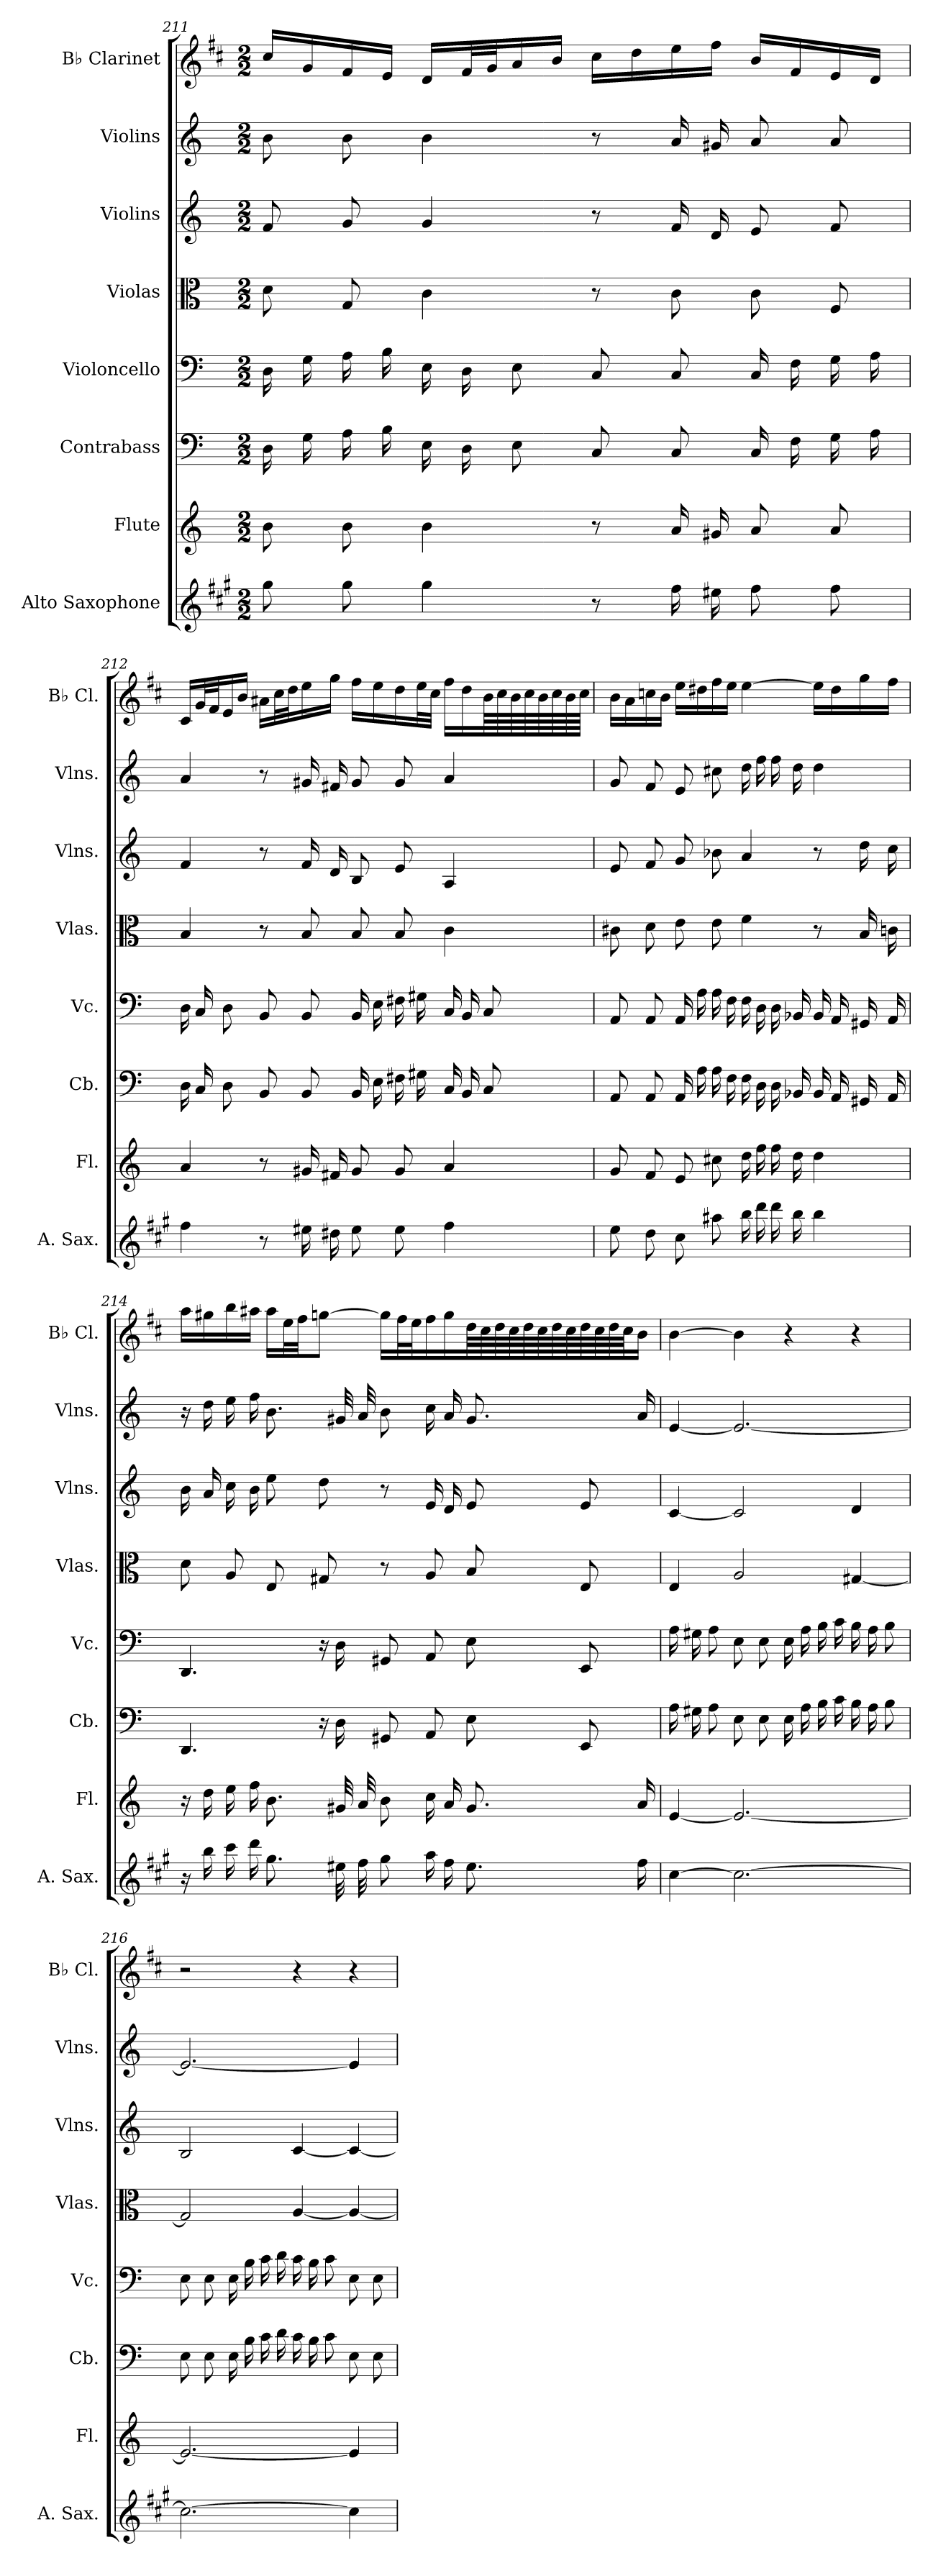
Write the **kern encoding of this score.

**kern	**kern	**kern	**kern	**kern	**kern	**kern	**kern
*part8	*part7	*part6	*part5	*part4	*part3	*part2	*part1
*staff8	*staff7	*staff6	*staff5	*staff4	*staff3	*staff2	*staff1
*I"Alto Saxophone	*I"Flute	*I"Contrabass	*I"Violoncello	*I"Violas	*I"Violins	*I"Violins	*I"B♭ Clarinet
*I'A. Sax.	*I'Fl.	*I'Cb.	*I'Vc.	*I'Vlas.	*I'Vlns.	*I'Vlns.	*I'B♭ Cl.
!!LO:LB:g=z
*clefG2	*clefG2	*clefF4	*clefF4	*clefC3	*clefG2	*clefG2	*clefG2
*ITrd5c9	*	*ITrd7c12	*	*	*	*	*ITrd1c2
*k[]	*k[]	*k[]	*k[]	*k[]	*k[]	*k[]	*k[]
*M2/2	*M2/2	*M2/2	*M2/2	*M2/2	*M2/2	*M2/2	*M2/2
=211	=211	=211	=211	=211	=211	=211	=211
8b\	8b\	16DD\	16D\	8d\	8f/	8b\	16b/LL
.	.	16GG\	16G\	.	.	.	16f/
8b\	8b\	16AA\	16A\	8G/	8g/	8b\	16e/
.	.	16BB\	16B\	.	.	.	16d/JJ
4b\	4b\	16EE\	16E\	4c\	4g/	4b\	16c/LL
.	.	16DD\	16D\	.	.	.	32e/L
.	.	.	.	.	.	.	32f/J
.	.	8EE\	8E\	.	.	.	16g/
.	.	.	.	.	.	.	16a/JJ
8r	8r	8CC/	8C/	8r	8r	8r	16b\LL
.	.	.	.	.	.	.	16cc\
16a\	16a/	8CC/	8C/	8c\	16f/	16a/	16dd\
16g#X\	16g#X/	.	.	.	16d/	16g#X/	16ee\JJ
8a\	8a/	16CC/	16C/	8c\	8e/	8a/	16a/LL
.	.	16FF\	16F\	.	.	.	16e/
8a\	8a/	16GG\	16G\	8F/	8f/	8a/	16d/
.	.	16AA\	16A\	.	.	.	16c/JJ
=212	=212	=212	=212	=212	=212	=212	=212
4a\	4a/	16DD\	16D\	4B/	4f/	4a/	16B/LL
.	.	16CC/	16C/	.	.	.	32f/L
.	.	.	.	.	.	.	32e/J
.	.	8DD\	8D\	.	.	.	16d/
.	.	.	.	.	.	.	16a/JJ
8r	8r	8BBB/	8BB/	8r	8r	8r	16g#X\LL
.	.	.	.	.	.	.	32b\L
.	.	.	.	.	.	.	32cc\J
16g#X\	16g#X/	8BBB/	8BB/	8B/	16f/	16g#X/	16dd\
16f#X\	16f#X/	.	.	.	16d/	16f#X/	16ff\JJ
8g#\	8g#/	16BBB/	16BB/	8B/	8B/	8g#/	16ee\LL
.	.	16EE\	16E\	.	.	.	16dd\
8g#\	8g#/	16FF#X\	16F#X\	8B/	8e/	8g#/	16cc\
.	.	16GG#X\	16G#X\	.	.	.	32dd\L
.	.	.	.	.	.	.	32b\JJJ
4a\	4a/	16CC/	16C/	4c\	4A/	4a/	16ee\LL
.	.	16BBB/	16BB/	.	.	.	16cc\
.	.	8CC/	8C/	.	.	.	64a\LL
.	.	.	.	.	.	.	64b\
.	.	.	.	.	.	.	64a\
.	.	.	.	.	.	.	64b\
.	.	.	.	.	.	.	64a\
.	.	.	.	.	.	.	64b\
.	.	.	.	.	.	.	64a\
.	.	.	.	.	.	.	64b\JJJJ
!!LO:LB:g=z
=213	=213	=213	=213	=213	=213	=213	=213
8g\	8g/	8AAA/	8AA/	8c#X\	8e/	8g/	16a\LL
.	.	.	.	.	.	.	16g\
8f\	8f/	8AAA/	8AA/	8d\	8f/	8f/	16b-X\
.	.	.	.	.	.	.	16a\JJ
8e\	8e/	16AAA/	16AA/	8e\	8g/	8e/	16dd\LL
.	.	16AA\	16A\	.	.	.	16cc#X\
8cc#X\	8cc#X\	16AA\	16A\	8e\	8b-X\	8cc#X\	16ee\
.	.	16FF\	16F\	.	.	.	16dd\JJ
16dd\	16dd\	16FF\	16F\	4f\	4a/	16dd\	[4dd\
16ff\	16ff\	16DD\	16D\	.	.	16ff\	.
16ff\	16ff\	16DD\	16D\	.	.	16ff\	.
16dd\	16dd\	16BBB-X/	16BB-X/	.	.	16dd\	.
4dd\	4dd\	16BBB-/	16BB-/	8r	8r	4dd\	16dd\LL]
.	.	16AAA/	16AA/	.	.	.	16cc#\
.	.	16GGG#X/	16GG#X/	16B/	16dd\	.	16ff\
.	.	16AAA/	16AA/	16cn\	16cc\	.	16ee\JJ
=214	=214	=214	=214	=214	=214	=214	=214
16r	16r	4.DDD/	4.DD/	8d\	16b\	16r	16gg\LL
16dd\	16dd\	.	.	.	16a/	16dd\	16ff#X\
16ee\	16ee\	.	.	8A/	16cc\	16ee\	16aa\
16ff\	16ff\	.	.	.	16b\	16ff\	16gg#X\JJ
8.b\	8.b\	.	.	8E/	8ee\	8.b\	16gg#\LL
.	.	.	.	.	.	.	32dd\L
.	.	.	.	.	.	.	32ee\JJ
.	.	16r	16r	8G#X/	8dd\	.	[8ffn\J
32g#X\	32g#X/	16DD\	16D\	.	.	32g#X/	.
32a\	32a/	.	.	.	.	32a/	.
8b\	8b\	8GGG#X/	8GG#X/	8r	8r	8b\	16ff\LL]
.	.	.	.	.	.	.	32ee\L
.	.	.	.	.	.	.	32dd\J
16cc\	16cc\	8AAA/	8AA/	8A/	16e/	16cc\	16ee\
16a\	16a/	.	.	.	16d/	16a/	16ff\
8.g#\	8.g#/	8EE\	8E\	8B/	8e/	8.g#/	64cc\LL
.	.	.	.	.	.	.	64b\
.	.	.	.	.	.	.	64cc\
.	.	.	.	.	.	.	64b\
.	.	.	.	.	.	.	64cc\
.	.	.	.	.	.	.	64b\
.	.	.	.	.	.	.	64cc\
.	.	.	.	.	.	.	64b\
.	.	8EEE/	8EE/	8E/	8e/	.	64cc\
.	.	.	.	.	.	.	64b\
.	.	.	.	.	.	.	64cc\
.	.	.	.	.	.	.	64b\JJ
16a\	16a/	.	.	.	.	16a/	16a\JJ
!!LO:LB:g=z
=215	=215	=215	=215	=215	=215	=215	=215
[4e\	[4e/	16AA\	16A\	4E/	[4c/	[4e/	[4a\
.	.	16GG#X\	16G#X\	.	.	.	.
.	.	8AA\	8A\	.	.	.	.
2.e\_	2.e/_	8EE\	8E\	2A/	2c/]	2.e/_	4a\]
.	.	8EE\	8E\	.	.	.	.
.	.	16EE\	16E\	.	.	.	4r
.	.	16AA\	16A\	.	.	.	.
.	.	16BB\	16B\	.	.	.	.
.	.	16C\	16c\	.	.	.	.
.	.	16BB\	16B\	[4G#X/	4d/	.	4r
.	.	16AA\	16A\	.	.	.	.
.	.	8BB\	8B\	.	.	.	.
=216	=216	=216	=216	=216	=216	=216	=216
2.e\_	2.e/_	8EE\	8E\	2G#/]	2B/	2.e/_	2r
.	.	8EE\	8E\	.	.	.	.
.	.	16EE\	16E\	.	.	.	.
.	.	16BB\	16B\	.	.	.	.
.	.	16C\	16c\	.	.	.	.
.	.	16D\	16d\	.	.	.	.
.	.	16C\	16c\	[4A/	[4c/	.	4r
.	.	16BB\	16B\	.	.	.	.
.	.	8C\	8c\	.	.	.	.
4e\]	4e/]	8EE\	8E\	4A/_	4c/_	4e/]	4r
.	.	8EE\	8E\	.	.	.	.
=	=	=	=	=	=	=	=
*-	*-	*-	*-	*-	*-	*-	*-
